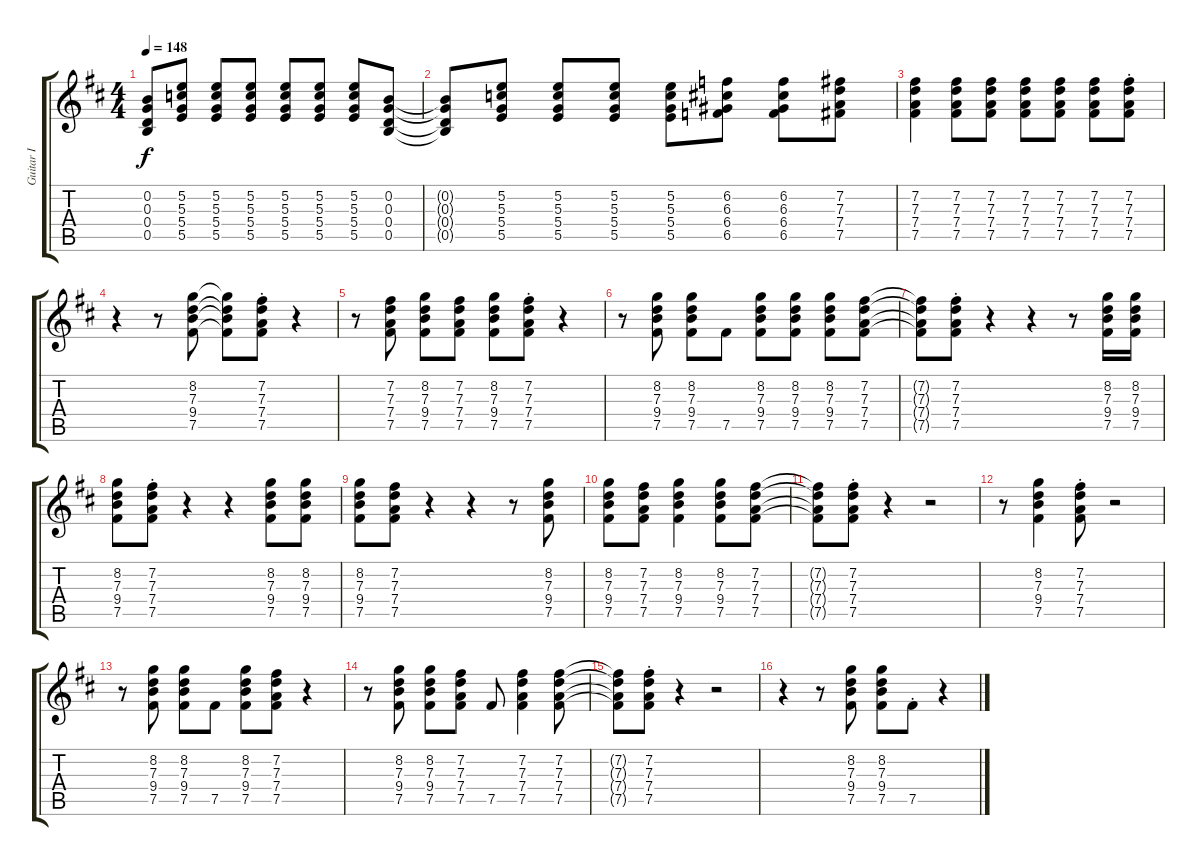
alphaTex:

\track ("Guitar I" "Guitar I") {instrument distortionguitar}
\staff {score tabs}
\tuning (D4 B3 G3 D3 B2 G2) {hide}
\ts (4 4)
\tempo 148
\clef g2
\ks d
(0.2{t} 0.3{t} 0.4{t} 0.5{t}).8{dy f} (5.2 5.3 5.4 5.5).8 (5.2 5.3 5.4 5.5).8 (5.2 5.3 5.4 5.5).8 (5.2 5.3 5.4 5.5).8 (5.2 5.3 5.4 5.5).8 (5.2 5.3 5.4 5.5).8 (0.2 0.3 0.4 0.5).8 |
(0.2{t} 0.3{t} 0.4{t} 0.5{t}).8 (5.2 5.3 5.4 5.5).8 (5.2 5.3 5.4 5.5).8 (5.2 5.3 5.4 5.5).8 (5.2 5.3 5.4 5.5).8 (6.2 6.3 6.4 6.5).8 (6.2 6.3 6.4 6.5).8 (7.2 7.3 7.4 7.5).8 |
(7.2 7.3 7.4 7.5).4 (7.2 7.3 7.4 7.5).8 (7.2 7.3 7.4 7.5).8 (7.2 7.3 7.4 7.5).8 (7.2 7.3 7.4 7.5).8 (7.2 7.3 7.4 7.5).8 (7.2{st} 7.3{st} 7.4{st} 7.5{st}).8 |
r.4 r.8 (8.2 7.3 9.4 7.5).8 (8.2{t} 7.3{t} 9.4{t} 7.5{t}).8 (7.2{st} 7.3{st} 7.4{st} 7.5{st}).8 r.4 |
r.8 (7.2 7.3 7.4 7.5).8 (8.2 7.3 9.4 7.5).8 (7.2 7.3 7.4 7.5).8 (8.2 7.3 9.4 7.5).8 (7.2{st} 7.3{st} 7.4{st} 7.5{st}).8 r.4 |
r.8 (8.2 7.3 9.4 7.5).8 (8.2 7.3 9.4 7.5).8 7.5.8 (8.2 7.3 9.4 7.5).8 (8.2 7.3 9.4 7.5).8 (8.2 7.3 9.4 7.5).8 (7.2 7.3 7.4 7.5).8 |
(7.2{t} 7.3{t} 7.4{t} 7.5{t}).8 (7.2{st} 7.3{st} 7.4{st} 7.5{st}).8 r.4 r.4 r.8 (8.2 7.3 9.4 7.5).16 (8.2 7.3 9.4 7.5).16 |
(8.2 7.3 9.4 7.5).8 (7.2{st} 7.3{st} 7.4{st} 7.5{st}).8 r.4 r.4 (8.2 7.3 9.4 7.5).8 (8.2 7.3 9.4 7.5).8 |
(8.2 7.3 9.4 7.5).8 (7.2 7.3 7.4 7.5).8 r.4 r.4 r.8 (8.2 7.3 9.4 7.5).8 |
(8.2 7.3 9.4 7.5).8 (7.2 7.3 7.4 7.5).8 (8.2 7.3 9.4 7.5).4 (8.2 7.3 9.4 7.5).8 (7.2 7.3 7.4 7.5).8 |
(7.2{t} 7.3{t} 7.4{t} 7.5{t}).8 (7.2{st} 7.3{st} 7.4{st} 7.5{st}).8 r.4 r.2 |
r.8 (8.2 7.3 9.4 7.5).4 (7.2{st} 7.3{st} 7.4{st} 7.5{st}).8 r.2 |
r.8 (8.2 7.3 9.4 7.5).8 (8.2 7.3 9.4 7.5).8 7.5.8 (8.2 7.3 9.4 7.5).8 (7.2 7.3 7.4 7.5).8 r.4 |
r.8 (8.2 7.3 9.4 7.5).8 (8.2 7.3 9.4 7.5).8 (7.2 7.3 7.4 7.5).8 7.5.8 (7.2 7.3 7.4 7.5).4 (7.2 7.3 7.4 7.5).8 |
(7.2{t} 7.3{t} 7.4{t} 7.5{t}).8 (7.2{st} 7.3{st} 7.4{st} 7.5{st}).8 r.4 r.2 |
r.4 r.8 (8.2 7.3 9.4 7.5).8 (8.2 7.3 9.4 7.5).8 7.5{st}.8 r.4
